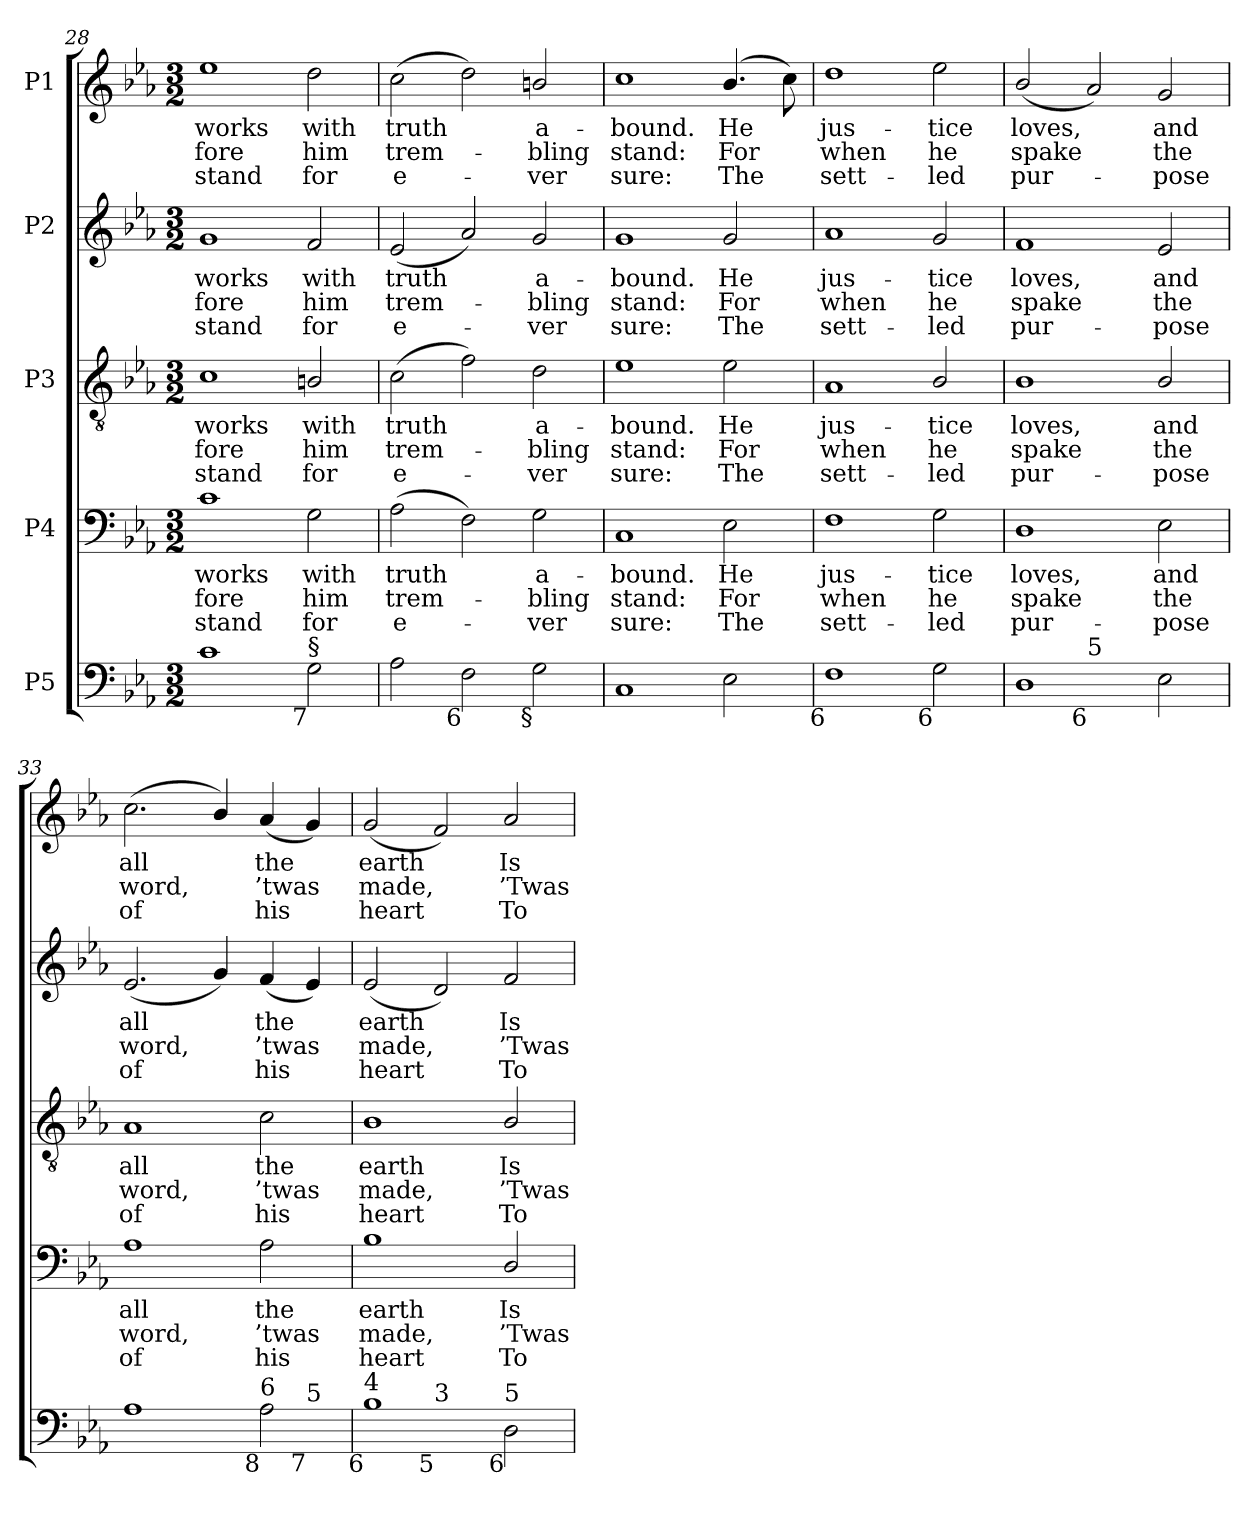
**kern	**kern	**text	**text	**text	**kern	**text	**text	**text	**kern	**text	**text	**text	**kern	**text	**text	**text
*part5	*part4	*part4	*part4	*part4	*part3	*part3	*part3	*part3	*part2	*part2	*part2	*part2	*part1	*part1	*part1	*part1
*staff5	*staff4	*staff4	*staff4	*staff4	*staff3	*staff3	*staff3	*staff3	*staff2	*staff2	*staff2	*staff2	*staff1	*staff1	*staff1	*staff1
*I"P5	*I"P4	*	*	*	*I"P3	*	*	*	*I"P2	*	*	*	*I"P1	*	*	*
*clefF4	*clefF4	*	*	*	*clefGv2	*	*	*	*clefG2	*	*	*	*clefG2	*	*	*
*	*	*	*	*	*ITrd7c12	*	*	*	*	*	*	*	*	*	*	*
*k[b-e-a-]	*k[b-e-a-]	*	*	*	*k[b-e-a-]	*	*	*	*k[b-e-a-]	*	*	*	*k[b-e-a-]	*	*	*
*E-:	*E-:	*	*	*	*E-:	*	*	*	*E-:	*	*	*	*E-:	*	*	*
*M3/2	*M3/2	*	*	*	*M3/2	*	*	*	*M3/2	*	*	*	*M3/2	*	*	*
=28	=28	=28	=28	=28	=28	=28	=28	=28	=28	=28	=28	=28	=28	=28	=28	=28
!	!	!LO:LY:b:color=#000000	!LO:LY:b:color=#000000	!LO:LY:b:color=#000000	!	!	!	!	!	!	!	!	!	!	!	!
!	!	!	!	!	!	!LO:LY:b:color=#000000	!LO:LY:b:color=#000000	!LO:LY:b:color=#000000	!	!	!	!	!	!	!	!
!	!	!	!	!	!	!	!	!	!	!LO:LY:b:color=#000000	!LO:LY:b:color=#000000	!LO:LY:b:color=#000000	!	!	!	!
!	!	!	!	!	!	!	!	!	!	!	!	!	!	!LO:LY:b:color=#000000	!LO:LY:b:color=#000000	!LO:LY:b:color=#000000
1ci	1ci	works	-fore	stand	1Ci	works	-fore	stand	1gi	works	-fore	stand	1ee-i	works	-fore	stand
!	!	!LO:LY:b:color=#000000	!LO:LY:b:color=#000000	!LO:LY:b:color=#000000	!	!	!	!	!	!	!	!	!	!	!	!
!	!	!	!	!	!	!LO:LY:b:color=#000000	!LO:LY:b:color=#000000	!LO:LY:b:color=#000000	!	!	!	!	!	!	!	!
!	!	!	!	!	!	!	!	!	!	!LO:LY:b:color=#000000	!LO:LY:b:color=#000000	!LO:LY:b:color=#000000	!	!	!	!
!LO:TX:b:rj:t=7	!	!	!	!	!	!	!	!	!	!	!	!	!	!	!	!
!LO:TX:t=§	!	!	!	!	!	!	!	!	!	!	!	!	!	!	!	!
!	!	!	!	!	!	!	!	!	!	!	!	!	!	!LO:LY:b:color=#000000	!LO:LY:b:color=#000000	!LO:LY:b:color=#000000
2Gi\	2Gi\	with	him	for	2BBni/	with	him	for	2fi/	with	him	for	2ddi\	with	him	for
=29	=29	=29	=29	=29	=29	=29	=29	=29	=29	=29	=29	=29	=29	=29	=29	=29
!	!	!LO:LY:b:color=#000000	!LO:LY:b:color=#000000	!LO:LY:b:color=#000000	!	!	!	!	!	!	!	!	!	!	!	!
!	!	!	!	!	!	!LO:LY:b:color=#000000	!LO:LY:b:color=#000000	!LO:LY:b:color=#000000	!	!	!	!	!	!	!	!
!	!	!	!	!	!	!	!	!	!	!LO:LY:b:color=#000000	!LO:LY:b:color=#000000	!LO:LY:b:color=#000000	!	!	!	!
!	!	!	!	!	!	!	!	!	!	!	!	!	!	!LO:LY:b:color=#000000	!LO:LY:b:color=#000000	!LO:LY:b:color=#000000
2A-i\	(2A-i\	truth	trem-	e-	(2Ci\	truth	trem-	e-	(2e-i/	truth	trem-	e-	(2cci\	truth	trem-	e-
!LO:TX:b:rj:t=6	!	!	!	!	!	!	!	!	!	!	!	!	!	!	!	!
2Fi\	2Fi\)	.	.	.	2Fi\)	.	.	.	2a-i/)	.	.	.	2ddi\)	.	.	.
!	!	!LO:LY:b:color=#000000	!LO:LY:b:color=#000000	!LO:LY:b:color=#000000	!	!	!	!	!	!	!	!	!	!	!	!
!	!	!	!	!	!	!LO:LY:b:color=#000000	!LO:LY:b:color=#000000	!LO:LY:b:color=#000000	!	!	!	!	!	!	!	!
!	!	!	!	!	!	!	!	!	!	!LO:LY:b:color=#000000	!LO:LY:b:color=#000000	!LO:LY:b:color=#000000	!	!	!	!
!LO:TX:b:rj:t=§	!	!	!	!	!	!	!	!	!	!	!	!	!	!	!	!
!	!	!	!	!	!	!	!	!	!	!	!	!	!	!LO:LY:b:color=#000000	!LO:LY:b:color=#000000	!LO:LY:b:color=#000000
2Gi\	2Gi\	a-	-bling	-ver	2Di\	a-	-bling	-ver	2gi/	a-	-bling	-ver	2bni/	a-	-bling	-ver
=30	=30	=30	=30	=30	=30	=30	=30	=30	=30	=30	=30	=30	=30	=30	=30	=30
!	!	!LO:LY:b:color=#000000	!LO:LY:b:color=#000000	!LO:LY:b:color=#000000	!	!	!	!	!	!	!	!	!	!	!	!
!	!	!	!	!	!	!LO:LY:b:color=#000000	!LO:LY:b:color=#000000	!LO:LY:b:color=#000000	!	!	!	!	!	!	!	!
!	!	!	!	!	!	!	!	!	!	!LO:LY:b:color=#000000	!LO:LY:b:color=#000000	!LO:LY:b:color=#000000	!	!	!	!
!	!	!	!	!	!	!	!	!	!	!	!	!	!	!LO:LY:b:color=#000000	!LO:LY:b:color=#000000	!LO:LY:b:color=#000000
1Ci	1Ci	-bound.	stand:	sure:	1E-i	-bound.	stand:	sure:	1gi	-bound.	stand:	sure:	1cci	-bound.	stand:	sure:
!	!	!LO:LY:b:color=#000000	!LO:LY:b:color=#000000	!LO:LY:b:color=#000000	!	!	!	!	!	!	!	!	!	!	!	!
!	!	!	!	!	!	!LO:LY:b:color=#000000	!LO:LY:b:color=#000000	!LO:LY:b:color=#000000	!	!	!	!	!	!	!	!
!	!	!	!	!	!	!	!	!	!	!LO:LY:b:color=#000000	!LO:LY:b:color=#000000	!LO:LY:b:color=#000000	!	!	!	!
!	!	!	!	!	!	!	!	!	!	!	!	!	!	!LO:LY:b:color=#000000	!LO:LY:b:color=#000000	!LO:LY:b:color=#000000
2E-i\	2E-i\	He	For	The	2E-i\	He	For	The	2gi/	He	For	The	(4.b-i/	He	For	The
.	.	.	.	.	.	.	.	.	.	.	.	.	8cci\)	.	.	.
=31	=31	=31	=31	=31	=31	=31	=31	=31	=31	=31	=31	=31	=31	=31	=31	=31
!	!	!LO:LY:b:color=#000000	!LO:LY:b:color=#000000	!LO:LY:b:color=#000000	!	!	!	!	!	!	!	!	!	!	!	!
!	!	!	!	!	!	!LO:LY:b:color=#000000	!LO:LY:b:color=#000000	!LO:LY:b:color=#000000	!	!	!	!	!	!	!	!
!	!	!	!	!	!	!	!	!	!	!LO:LY:b:color=#000000	!LO:LY:b:color=#000000	!LO:LY:b:color=#000000	!	!	!	!
!LO:TX:b:rj:t=6	!	!	!	!	!	!	!	!	!	!	!	!	!	!	!	!
!	!	!	!	!	!	!	!	!	!	!	!	!	!	!LO:LY:b:color=#000000	!LO:LY:b:color=#000000	!LO:LY:b:color=#000000
1Fi	1Fi	jus-	when	sett-	1AA-i	jus-	when	sett-	1a-i	jus-	when	sett-	1ddi	jus-	when	sett-
!	!	!LO:LY:b:color=#000000	!LO:LY:b:color=#000000	!LO:LY:b:color=#000000	!	!	!	!	!	!	!	!	!	!	!	!
!	!	!	!	!	!	!LO:LY:b:color=#000000	!LO:LY:b:color=#000000	!LO:LY:b:color=#000000	!	!	!	!	!	!	!	!
!	!	!	!	!	!	!	!	!	!	!LO:LY:b:color=#000000	!LO:LY:b:color=#000000	!LO:LY:b:color=#000000	!	!	!	!
!LO:TX:b:rj:t=6	!	!	!	!	!	!	!	!	!	!	!	!	!	!	!	!
!	!	!	!	!	!	!	!	!	!	!	!	!	!	!LO:LY:b:color=#000000	!LO:LY:b:color=#000000	!LO:LY:b:color=#000000
2Gi\	2Gi\	-tice	he	-led	2BB-i/	-tice	he	-led	2gi/	-tice	he	-led	2ee-i\	-tice	he	-led
!!LO:PB:g=z
=32	=32	=32	=32	=32	=32	=32	=32	=32	=32	=32	=32	=32	=32	=32	=32	=32
!	!	!LO:LY:b:color=#000000	!LO:LY:b:color=#000000	!LO:LY:b:color=#000000	!	!	!	!	!	!	!	!	!	!	!	!
!	!	!	!	!	!	!LO:LY:b:color=#000000	!LO:LY:b:color=#000000	!LO:LY:b:color=#000000	!	!	!	!	!	!	!	!
!	!	!	!	!	!	!	!	!	!	!LO:LY:b:color=#000000	!LO:LY:b:color=#000000	!LO:LY:b:color=#000000	!	!	!	!
!LO:TX:b:rj:t=6	!	!	!	!	!	!	!	!	!	!	!	!	!	!	!	!
!	!	!	!	!	!	!	!	!	!	!	!	!	!	!LO:LY:b:color=#000000	!LO:LY:b:color=#000000	!LO:LY:b:color=#000000
*^	*	*	*	*	*	*	*	*	*	*	*	*	*	*	*	*
1Di	2ryy	1Di	loves,	spake	pur-	1BB-i	loves,	spake	pur-	1fi	loves,	spake	pur-	(2b-i/	loves,	spake	pur-
!	!LO:TX:b:rj:t=6	!	!	!	!	!	!	!	!	!	!	!	!	!	!	!	!
!	!LO:TX:t=5	!	!	!	!	!	!	!	!	!	!	!	!	!	!	!	!
.	1ryy	.	.	.	.	.	.	.	.	.	.	.	.	2a-i/)	.	.	.
!	!	!	!LO:LY:b:color=#000000	!LO:LY:b:color=#000000	!LO:LY:b:color=#000000	!	!	!	!	!	!	!	!	!	!	!	!
!	!	!	!	!	!	!	!LO:LY:b:color=#000000	!LO:LY:b:color=#000000	!LO:LY:b:color=#000000	!	!	!	!	!	!	!	!
!	!	!	!	!	!	!	!	!	!	!	!LO:LY:b:color=#000000	!LO:LY:b:color=#000000	!LO:LY:b:color=#000000	!	!	!	!
!	!	!	!	!	!	!	!	!	!	!	!	!	!	!	!LO:LY:b:color=#000000	!LO:LY:b:color=#000000	!LO:LY:b:color=#000000
2E-i\	.	2E-i\	and	the	-pose	2BB-i/	and	the	-pose	2e-i/	and	the	-pose	2gi/	and	the	-pose
=33	=33	=33	=33	=33	=33	=33	=33	=33	=33	=33	=33	=33	=33	=33	=33	=33	=33
!	!	!	!LO:LY:b:color=#000000	!LO:LY:b:color=#000000	!LO:LY:b:color=#000000	!	!	!	!	!	!	!	!	!	!	!	!
!	!	!	!	!	!	!	!LO:LY:b:color=#000000	!LO:LY:b:color=#000000	!LO:LY:b:color=#000000	!	!	!	!	!	!	!	!
!	!	!	!	!	!	!	!	!	!	!	!LO:LY:b:color=#000000	!LO:LY:b:color=#000000	!LO:LY:b:color=#000000	!	!	!	!
!	!	!	!	!	!	!	!	!	!	!	!	!	!	!	!LO:LY:b:color=#000000	!LO:LY:b:color=#000000	!LO:LY:b:color=#000000
1A-i	1ryy	1A-i	all	word,	of	1AA-i	all	word,	of	(2.e-i/	all	word,	of	(2.cci\	all	word,	of
.	.	.	.	.	.	.	.	.	.	4gi/)	.	.	.	4b-i/)	.	.	.
!	!	!	!LO:LY:b:color=#000000	!LO:LY:b:color=#000000	!LO:LY:b:color=#000000	!	!	!	!	!	!	!	!	!	!	!	!
!	!	!	!	!	!	!	!LO:LY:b:color=#000000	!LO:LY:b:color=#000000	!LO:LY:b:color=#000000	!	!	!	!	!	!	!	!
!	!	!	!	!	!	!	!	!	!	!	!LO:LY:b:color=#000000	!LO:LY:b:color=#000000	!LO:LY:b:color=#000000	!	!	!	!
!LO:TX:b:rj:t=8	!	!	!	!	!	!	!	!	!	!	!	!	!	!	!	!	!
!LO:TX:t=6	!	!	!	!	!	!	!	!	!	!	!	!	!	!	!	!	!
!	!	!	!	!	!	!	!	!	!	!	!	!	!	!	!LO:LY:b:color=#000000	!LO:LY:b:color=#000000	!LO:LY:b:color=#000000
2A-i\	4ryy	2A-i\	the	’twas	his	2Ci\	the	’twas	his	(4fi/	the	’twas	his	(4a-i/	the	’twas	his
!	!LO:TX:b:rj:t=7	!	!	!	!	!	!	!	!	!	!	!	!	!	!	!	!
!	!LO:TX:t=5	!	!	!	!	!	!	!	!	!	!	!	!	!	!	!	!
.	4ryy	.	.	.	.	.	.	.	.	4e-i/)	.	.	.	4gi/)	.	.	.
=34	=34	=34	=34	=34	=34	=34	=34	=34	=34	=34	=34	=34	=34	=34	=34	=34	=34
!	!	!	!LO:LY:b:color=#000000	!LO:LY:b:color=#000000	!LO:LY:b:color=#000000	!	!	!	!	!	!	!	!	!	!	!	!
!	!	!	!	!	!	!	!LO:LY:b:color=#000000	!LO:LY:b:color=#000000	!LO:LY:b:color=#000000	!	!	!	!	!	!	!	!
!	!	!	!	!	!	!	!	!	!	!	!LO:LY:b:color=#000000	!LO:LY:b:color=#000000	!LO:LY:b:color=#000000	!	!	!	!
!LO:TX:b:rj:t=6	!	!	!	!	!	!	!	!	!	!	!	!	!	!	!	!	!
!LO:TX:t=4	!	!	!	!	!	!	!	!	!	!	!	!	!	!	!	!	!
!	!	!	!	!	!	!	!	!	!	!	!	!	!	!	!LO:LY:b:color=#000000	!LO:LY:b:color=#000000	!LO:LY:b:color=#000000
1B-i	2ryy	1B-i	earth	made,	heart	1BB-i	earth	made,	heart	(2e-i/	earth	made,	heart	(2gi/	earth	made,	heart
!	!LO:TX:b:rj:t=5	!	!	!	!	!	!	!	!	!	!	!	!	!	!	!	!
!	!LO:TX:t=3	!	!	!	!	!	!	!	!	!	!	!	!	!	!	!	!
.	1ryy	.	.	.	.	.	.	.	.	2di/)	.	.	.	2fi/)	.	.	.
!	!	!	!LO:LY:b:color=#000000	!LO:LY:b:color=#000000	!LO:LY:b:color=#000000	!	!	!	!	!	!	!	!	!	!	!	!
!	!	!	!	!	!	!	!LO:LY:b:color=#000000	!LO:LY:b:color=#000000	!LO:LY:b:color=#000000	!	!	!	!	!	!	!	!
!	!	!	!	!	!	!	!	!	!	!	!LO:LY:b:color=#000000	!LO:LY:b:color=#000000	!LO:LY:b:color=#000000	!	!	!	!
!LO:TX:b:rj:t=6	!	!	!	!	!	!	!	!	!	!	!	!	!	!	!	!	!
!LO:TX:t=5	!	!	!	!	!	!	!	!	!	!	!	!	!	!	!	!	!
!	!	!	!	!	!	!	!	!	!	!	!	!	!	!	!LO:LY:b:color=#000000	!LO:LY:b:color=#000000	!LO:LY:b:color=#000000
2Di\	.	2Di/	Is	’Twas	To	2BB-i/	Is	’Twas	To	2fi/	Is	’Twas	To	2a-i/	Is	’Twas	To
*v	*v	*	*	*	*	*	*	*	*	*	*	*	*	*	*	*	*
=	=	=	=	=	=	=	=	=	=	=	=	=	=	=	=	=
*-	*-	*-	*-	*-	*-	*-	*-	*-	*-	*-	*-	*-	*-	*-	*-	*-
